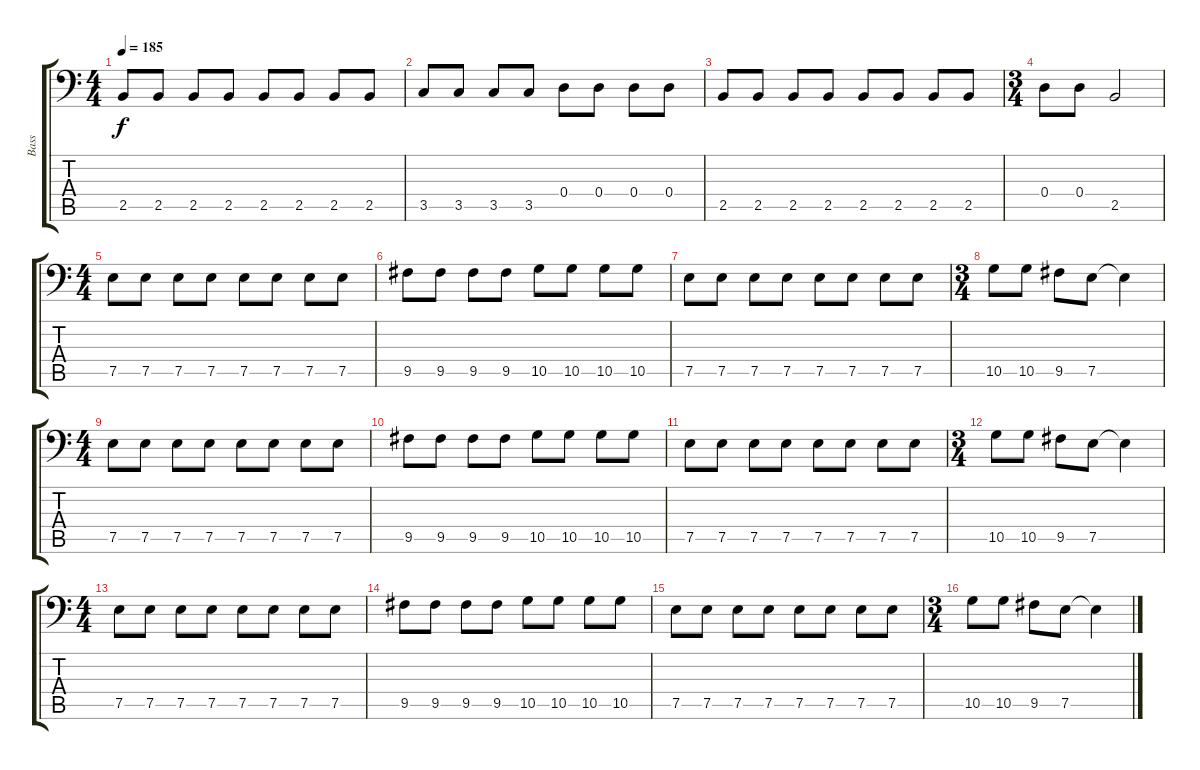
\track ("Bass" "Bass") {instrument electricbassfinger}
\staff {score tabs}
\tuning (E3 B2 G2 D2 A1 E1) {hide}
\ts (4 4)
\tempo 185
\clef f4
\ks c
2.5.8{dy f} 2.5.8 2.5.8 2.5.8 2.5.8 2.5.8 2.5.8 2.5.8 |
3.5.8 3.5.8 3.5.8 3.5.8 0.4.8 0.4.8 0.4.8 0.4.8 |
2.5.8 2.5.8 2.5.8 2.5.8 2.5.8 2.5.8 2.5.8 2.5.8 |
\ts (3 4)
0.4.8 0.4.8 2.5.2 |
\ts (4 4)
7.5.8 7.5.8 7.5.8 7.5.8 7.5.8 7.5.8 7.5.8 7.5.8 |
9.5.8 9.5.8 9.5.8 9.5.8 10.5.8 10.5.8 10.5.8 10.5.8 |
7.5.8 7.5.8 7.5.8 7.5.8 7.5.8 7.5.8 7.5.8 7.5.8 |
\ts (3 4)
10.5.8 10.5.8 9.5.8 7.5.8 7.5{t}.4 |
\ts (4 4)
7.5.8 7.5.8 7.5.8 7.5.8 7.5.8 7.5.8 7.5.8 7.5.8 |
9.5.8 9.5.8 9.5.8 9.5.8 10.5.8 10.5.8 10.5.8 10.5.8 |
7.5.8 7.5.8 7.5.8 7.5.8 7.5.8 7.5.8 7.5.8 7.5.8 |
\ts (3 4)
10.5.8 10.5.8 9.5.8 7.5.8 7.5{t}.4 |
\ts (4 4)
7.5.8 7.5.8 7.5.8 7.5.8 7.5.8 7.5.8 7.5.8 7.5.8 |
9.5.8 9.5.8 9.5.8 9.5.8 10.5.8 10.5.8 10.5.8 10.5.8 |
7.5.8 7.5.8 7.5.8 7.5.8 7.5.8 7.5.8 7.5.8 7.5.8 |
\ts (3 4)
10.5.8 10.5.8 9.5.8 7.5.8 7.5{t}.4
